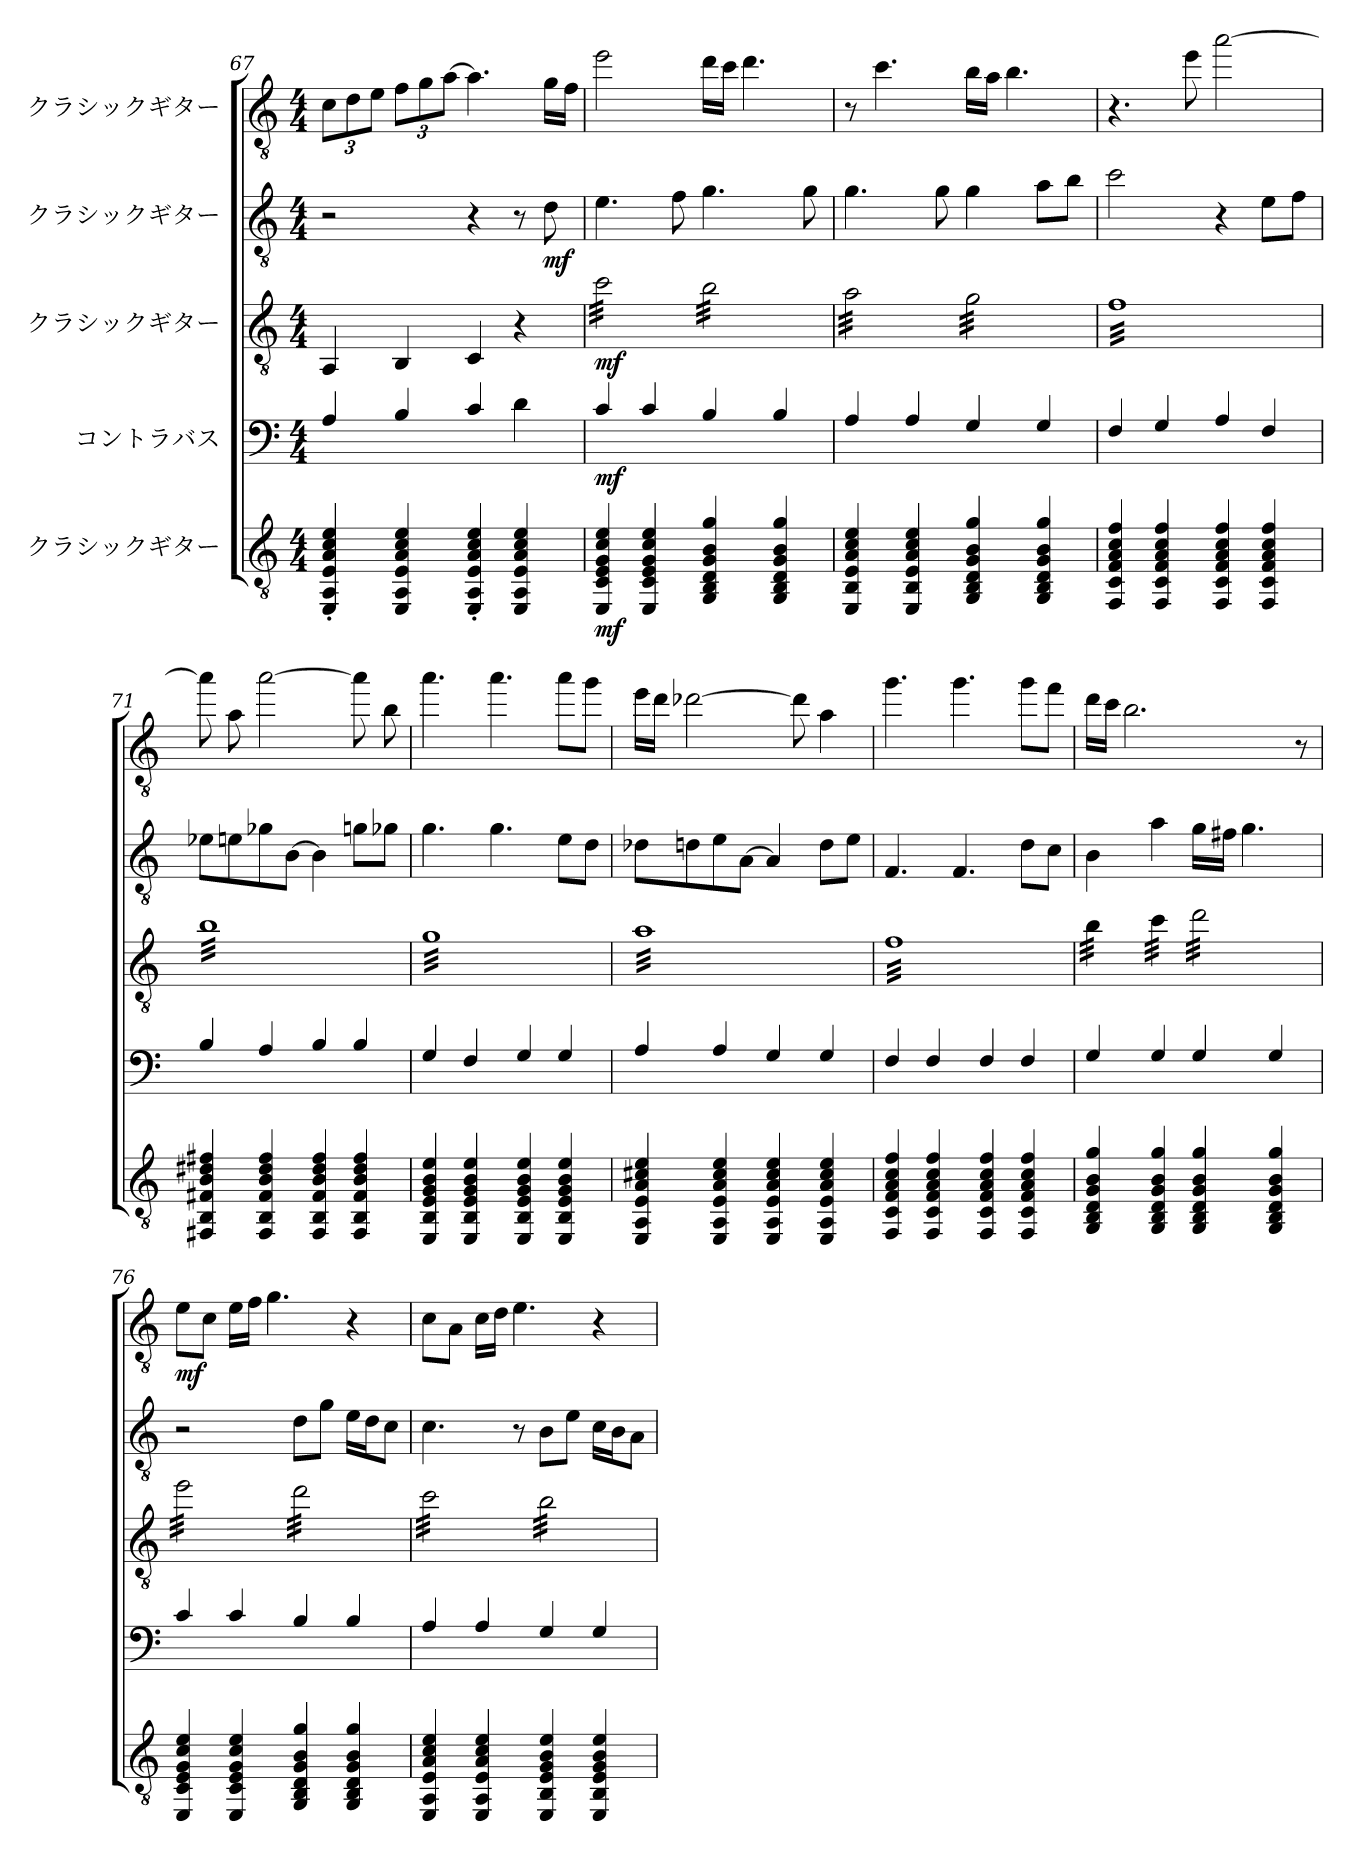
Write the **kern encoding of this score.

**kern	**dynam	**kern	**dynam	**kern	**dynam	**kern	**dynam	**kern	**dynam
*part5	*part5	*part4	*part4	*part3	*part3	*part2	*part2	*part1	*part1
*staff5	*staff5	*staff4	*staff4	*staff3	*staff3	*staff2	*staff2	*staff1	*staff1
*I"クラシックギター	*	*I"コントラバス	*	*I"クラシックギター	*	*I"クラシックギター	*	*I"クラシックギター	*
!!LO:LB:g=z
*clefGv2	*	*clefF4	*	*clefGv2	*	*clefGv2	*	*clefGv2	*
*	*	*ITrd7c12	*	*	*	*	*	*	*
*k[]	*	*k[]	*	*k[]	*	*k[]	*	*k[]	*
*M4/4	*	*M4/4	*	*M4/4	*	*M4/4	*	*M4/4	*
*	*	*	*	*	*	*	*	*Xbrackettup	*
=67	=67	=67	=67	=67	=67	=67	=67	=67	=67
4EE/' 4AA/' 4E/' 4A/' 4c/' 4e/'	.	4AA/	.	4AA/	.	2r	.	12c\L	.
.	.	.	.	.	.	.	.	12d\	.
.	.	.	.	.	.	.	.	12e\J	.
4EE/ 4AA/ 4E/ 4A/ 4c/ 4e/	.	4BB/	.	4BB/	.	.	.	12f\L	.
.	.	.	.	.	.	.	.	12g\	.
.	.	.	.	.	.	.	.	[12a\J	.
4EE/' 4AA/' 4E/' 4A/' 4c/' 4e/'	.	4C/	.	4C/	.	4r	.	4.a\]	.
4EE/ 4AA/ 4E/ 4A/ 4c/ 4e/	.	4D\	.	4r	.	8r	.	.	.
!	!	!	!	!	!	!	!LO:DY:b	!	!
.	.	.	.	.	.	8d\	mf	16g\LL	.
.	.	.	.	.	.	.	.	16f\JJ	.
=68	=68	=68	=68	=68	=68	=68	=68	=68	=68
!	!LO:DY:b	!	!LO:DY:b	!	!LO:DY:b	!	!	!	!
*	*	*	*	*tremolo	*	*	*	*	*
4EE/ 4C/ 4E/ 4G/ 4c/ 4e/	mf	4C/	mf	32cc\LLL	mf	4.e\	.	2ee\	.
.	.	.	.	32cc\	.	.	.	.	.
.	.	.	.	32cc\	.	.	.	.	.
.	.	.	.	32cc\	.	.	.	.	.
.	.	.	.	32cc\	.	.	.	.	.
.	.	.	.	32cc\	.	.	.	.	.
.	.	.	.	32cc\	.	.	.	.	.
.	.	.	.	32cc\	.	.	.	.	.
4EE/ 4C/ 4E/ 4G/ 4c/ 4e/	.	4C/	.	32cc\	.	.	.	.	.
.	.	.	.	32cc\	.	.	.	.	.
.	.	.	.	32cc\	.	.	.	.	.
.	.	.	.	32cc\	.	.	.	.	.
.	.	.	.	32cc\	.	8f\	.	.	.
.	.	.	.	32cc\	.	.	.	.	.
.	.	.	.	32cc\	.	.	.	.	.
.	.	.	.	32cc\JJJ	.	.	.	.	.
4GG/ 4BB/ 4D/ 4G/ 4B/ 4g/	.	4BB/	.	32b\LLL	.	4.g\	.	16dd\LL	.
.	.	.	.	32b\	.	.	.	.	.
.	.	.	.	32b\	.	.	.	16cc\JJ	.
.	.	.	.	32b\	.	.	.	.	.
.	.	.	.	32b\	.	.	.	4.dd\	.
.	.	.	.	32b\	.	.	.	.	.
.	.	.	.	32b\	.	.	.	.	.
.	.	.	.	32b\	.	.	.	.	.
4GG/ 4BB/ 4D/ 4G/ 4B/ 4g/	.	4BB/	.	32b\	.	.	.	.	.
.	.	.	.	32b\	.	.	.	.	.
.	.	.	.	32b\	.	.	.	.	.
.	.	.	.	32b\	.	.	.	.	.
.	.	.	.	32b\	.	8g\	.	.	.
.	.	.	.	32b\	.	.	.	.	.
.	.	.	.	32b\	.	.	.	.	.
.	.	.	.	32b\JJJ	.	.	.	.	.
=69	=69	=69	=69	=69	=69	=69	=69	=69	=69
4EE/ 4BB/ 4E/ 4A/ 4c/ 4e/	.	4AA/	.	32a\LLL	.	4.g\	.	8r	.
.	.	.	.	32a\	.	.	.	.	.
.	.	.	.	32a\	.	.	.	.	.
.	.	.	.	32a\	.	.	.	.	.
.	.	.	.	32a\	.	.	.	4.cc\	.
.	.	.	.	32a\	.	.	.	.	.
.	.	.	.	32a\	.	.	.	.	.
.	.	.	.	32a\	.	.	.	.	.
4EE/ 4BB/ 4E/ 4A/ 4c/ 4e/	.	4AA/	.	32a\	.	.	.	.	.
.	.	.	.	32a\	.	.	.	.	.
.	.	.	.	32a\	.	.	.	.	.
.	.	.	.	32a\	.	.	.	.	.
.	.	.	.	32a\	.	8g\	.	.	.
.	.	.	.	32a\	.	.	.	.	.
.	.	.	.	32a\	.	.	.	.	.
.	.	.	.	32a\JJJ	.	.	.	.	.
4GG/ 4BB/ 4D/ 4G/ 4B/ 4g/	.	4GG/	.	32g\LLL	.	4g\	.	16b\LL	.
.	.	.	.	32g\	.	.	.	.	.
.	.	.	.	32g\	.	.	.	16a\JJ	.
.	.	.	.	32g\	.	.	.	.	.
.	.	.	.	32g\	.	.	.	4.b\	.
.	.	.	.	32g\	.	.	.	.	.
.	.	.	.	32g\	.	.	.	.	.
.	.	.	.	32g\	.	.	.	.	.
4GG/ 4BB/ 4D/ 4G/ 4B/ 4g/	.	4GG/	.	32g\	.	8a\L	.	.	.
.	.	.	.	32g\	.	.	.	.	.
.	.	.	.	32g\	.	.	.	.	.
.	.	.	.	32g\	.	.	.	.	.
.	.	.	.	32g\	.	8b\J	.	.	.
.	.	.	.	32g\	.	.	.	.	.
.	.	.	.	32g\	.	.	.	.	.
.	.	.	.	32g\JJJ	.	.	.	.	.
=70	=70	=70	=70	=70	=70	=70	=70	=70	=70
4FF/ 4C/ 4F/ 4A/ 4c/ 4f/	.	4FF/	.	32fLLL	.	2cc\	.	4.r	.
.	.	.	.	32f	.	.	.	.	.
.	.	.	.	32f	.	.	.	.	.
.	.	.	.	32f	.	.	.	.	.
.	.	.	.	32f	.	.	.	.	.
.	.	.	.	32f	.	.	.	.	.
.	.	.	.	32f	.	.	.	.	.
.	.	.	.	32f	.	.	.	.	.
4FF/ 4C/ 4F/ 4A/ 4c/ 4f/	.	4GG/	.	32f	.	.	.	.	.
.	.	.	.	32f	.	.	.	.	.
.	.	.	.	32f	.	.	.	.	.
.	.	.	.	32f	.	.	.	.	.
.	.	.	.	32f	.	.	.	8ee\	.
.	.	.	.	32f	.	.	.	.	.
.	.	.	.	32f	.	.	.	.	.
.	.	.	.	32f	.	.	.	.	.
4FF/ 4C/ 4F/ 4A/ 4c/ 4f/	.	4AA/	.	32f	.	4r	.	[2aa\	.
.	.	.	.	32f	.	.	.	.	.
.	.	.	.	32f	.	.	.	.	.
.	.	.	.	32f	.	.	.	.	.
.	.	.	.	32f	.	.	.	.	.
.	.	.	.	32f	.	.	.	.	.
.	.	.	.	32f	.	.	.	.	.
.	.	.	.	32f	.	.	.	.	.
4FF/ 4C/ 4F/ 4A/ 4c/ 4f/	.	4FF/	.	32f	.	8e\L	.	.	.
.	.	.	.	32f	.	.	.	.	.
.	.	.	.	32f	.	.	.	.	.
.	.	.	.	32f	.	.	.	.	.
.	.	.	.	32f	.	8f\J	.	.	.
.	.	.	.	32f	.	.	.	.	.
.	.	.	.	32f	.	.	.	.	.
.	.	.	.	32fJJJ	.	.	.	.	.
=71	=71	=71	=71	=71	=71	=71	=71	=71	=71
4FF#X/ 4BB/ 4F#X/ 4B/ 4d#X/ 4f#X/	.	4BB/	.	32bLLL	.	8e-X\L	.	8aa\]	.
.	.	.	.	32b	.	.	.	.	.
.	.	.	.	32b	.	.	.	.	.
.	.	.	.	32b	.	.	.	.	.
.	.	.	.	32b	.	8en\	.	8a\	.
.	.	.	.	32b	.	.	.	.	.
.	.	.	.	32b	.	.	.	.	.
.	.	.	.	32b	.	.	.	.	.
4FF#/ 4BB/ 4F#/ 4B/ 4d#/ 4f#/	.	4AA/	.	32b	.	8g-X\	.	[2aa\	.
.	.	.	.	32b	.	.	.	.	.
.	.	.	.	32b	.	.	.	.	.
.	.	.	.	32b	.	.	.	.	.
.	.	.	.	32b	.	[8B\J	.	.	.
.	.	.	.	32b	.	.	.	.	.
.	.	.	.	32b	.	.	.	.	.
.	.	.	.	32b	.	.	.	.	.
4FF#/ 4BB/ 4F#/ 4B/ 4d#/ 4f#/	.	4BB/	.	32b	.	4B\]	.	.	.
.	.	.	.	32b	.	.	.	.	.
.	.	.	.	32b	.	.	.	.	.
.	.	.	.	32b	.	.	.	.	.
.	.	.	.	32b	.	.	.	.	.
.	.	.	.	32b	.	.	.	.	.
.	.	.	.	32b	.	.	.	.	.
.	.	.	.	32b	.	.	.	.	.
4FF#/ 4BB/ 4F#/ 4B/ 4d#/ 4f#/	.	4BB/	.	32b	.	8gn\L	.	8aa\]	.
.	.	.	.	32b	.	.	.	.	.
.	.	.	.	32b	.	.	.	.	.
.	.	.	.	32b	.	.	.	.	.
.	.	.	.	32b	.	8g-X\J	.	8b\	.
.	.	.	.	32b	.	.	.	.	.
.	.	.	.	32b	.	.	.	.	.
.	.	.	.	32bJJJ	.	.	.	.	.
!!LO:PB:g=z
=72	=72	=72	=72	=72	=72	=72	=72	=72	=72
4EE/ 4BB/ 4E/ 4G/ 4B/ 4e/	.	4GG/	.	32gLLL	.	4.g\	.	4.aa\	.
.	.	.	.	32g	.	.	.	.	.
.	.	.	.	32g	.	.	.	.	.
.	.	.	.	32g	.	.	.	.	.
.	.	.	.	32g	.	.	.	.	.
.	.	.	.	32g	.	.	.	.	.
.	.	.	.	32g	.	.	.	.	.
.	.	.	.	32g	.	.	.	.	.
4EE/ 4BB/ 4E/ 4G/ 4B/ 4e/	.	4FF/	.	32g	.	.	.	.	.
.	.	.	.	32g	.	.	.	.	.
.	.	.	.	32g	.	.	.	.	.
.	.	.	.	32g	.	.	.	.	.
.	.	.	.	32g	.	4.g\	.	4.aa\	.
.	.	.	.	32g	.	.	.	.	.
.	.	.	.	32g	.	.	.	.	.
.	.	.	.	32g	.	.	.	.	.
4EE/ 4BB/ 4E/ 4G/ 4B/ 4e/	.	4GG/	.	32g	.	.	.	.	.
.	.	.	.	32g	.	.	.	.	.
.	.	.	.	32g	.	.	.	.	.
.	.	.	.	32g	.	.	.	.	.
.	.	.	.	32g	.	.	.	.	.
.	.	.	.	32g	.	.	.	.	.
.	.	.	.	32g	.	.	.	.	.
.	.	.	.	32g	.	.	.	.	.
4EE/ 4BB/ 4E/ 4G/ 4B/ 4e/	.	4GG/	.	32g	.	8e\L	.	8aa\L	.
.	.	.	.	32g	.	.	.	.	.
.	.	.	.	32g	.	.	.	.	.
.	.	.	.	32g	.	.	.	.	.
.	.	.	.	32g	.	8d\J	.	8gg\J	.
.	.	.	.	32g	.	.	.	.	.
.	.	.	.	32g	.	.	.	.	.
.	.	.	.	32gJJJ	.	.	.	.	.
=73	=73	=73	=73	=73	=73	=73	=73	=73	=73
4EE/ 4AA/ 4E/ 4A/ 4c#X/ 4e/	.	4AA/	.	32aLLL	.	8d-X\L	.	16ee\LL	.
.	.	.	.	32a	.	.	.	.	.
.	.	.	.	32a	.	.	.	16dd\JJ	.
.	.	.	.	32a	.	.	.	.	.
.	.	.	.	32a	.	8dn\	.	[2dd-X\	.
.	.	.	.	32a	.	.	.	.	.
.	.	.	.	32a	.	.	.	.	.
.	.	.	.	32a	.	.	.	.	.
4EE/ 4AA/ 4E/ 4A/ 4c#/ 4e/	.	4AA/	.	32a	.	8e\	.	.	.
.	.	.	.	32a	.	.	.	.	.
.	.	.	.	32a	.	.	.	.	.
.	.	.	.	32a	.	.	.	.	.
.	.	.	.	32a	.	[8A\J	.	.	.
.	.	.	.	32a	.	.	.	.	.
.	.	.	.	32a	.	.	.	.	.
.	.	.	.	32a	.	.	.	.	.
4EE/ 4AA/ 4E/ 4A/ 4c#/ 4e/	.	4GG/	.	32a	.	4A/]	.	.	.
.	.	.	.	32a	.	.	.	.	.
.	.	.	.	32a	.	.	.	.	.
.	.	.	.	32a	.	.	.	.	.
.	.	.	.	32a	.	.	.	8dd-\]	.
.	.	.	.	32a	.	.	.	.	.
.	.	.	.	32a	.	.	.	.	.
.	.	.	.	32a	.	.	.	.	.
4EE/ 4AA/ 4E/ 4A/ 4c#/ 4e/	.	4GG/	.	32a	.	8d\L	.	4a\	.
.	.	.	.	32a	.	.	.	.	.
.	.	.	.	32a	.	.	.	.	.
.	.	.	.	32a	.	.	.	.	.
.	.	.	.	32a	.	8e\J	.	.	.
.	.	.	.	32a	.	.	.	.	.
.	.	.	.	32a	.	.	.	.	.
.	.	.	.	32aJJJ	.	.	.	.	.
=74	=74	=74	=74	=74	=74	=74	=74	=74	=74
4FF/ 4C/ 4F/ 4A/ 4c/ 4f/	.	4FF/	.	32fLLL	.	4.F/	.	4.gg\	.
.	.	.	.	32f	.	.	.	.	.
.	.	.	.	32f	.	.	.	.	.
.	.	.	.	32f	.	.	.	.	.
.	.	.	.	32f	.	.	.	.	.
.	.	.	.	32f	.	.	.	.	.
.	.	.	.	32f	.	.	.	.	.
.	.	.	.	32f	.	.	.	.	.
4FF/ 4C/ 4F/ 4A/ 4c/ 4f/	.	4FF/	.	32f	.	.	.	.	.
.	.	.	.	32f	.	.	.	.	.
.	.	.	.	32f	.	.	.	.	.
.	.	.	.	32f	.	.	.	.	.
.	.	.	.	32f	.	4.F/	.	4.gg\	.
.	.	.	.	32f	.	.	.	.	.
.	.	.	.	32f	.	.	.	.	.
.	.	.	.	32f	.	.	.	.	.
4FF/ 4C/ 4F/ 4A/ 4c/ 4f/	.	4FF/	.	32f	.	.	.	.	.
.	.	.	.	32f	.	.	.	.	.
.	.	.	.	32f	.	.	.	.	.
.	.	.	.	32f	.	.	.	.	.
.	.	.	.	32f	.	.	.	.	.
.	.	.	.	32f	.	.	.	.	.
.	.	.	.	32f	.	.	.	.	.
.	.	.	.	32f	.	.	.	.	.
4FF/ 4C/ 4F/ 4A/ 4c/ 4f/	.	4FF/	.	32f	.	8d\L	.	8gg\L	.
.	.	.	.	32f	.	.	.	.	.
.	.	.	.	32f	.	.	.	.	.
.	.	.	.	32f	.	.	.	.	.
.	.	.	.	32f	.	8c\J	.	8ff\J	.
.	.	.	.	32f	.	.	.	.	.
.	.	.	.	32f	.	.	.	.	.
.	.	.	.	32fJJJ	.	.	.	.	.
=75	=75	=75	=75	=75	=75	=75	=75	=75	=75
4GG/ 4BB/ 4D/ 4G/ 4B/ 4g/	.	4GG/	.	32b\LLL	.	4B\	.	16dd\LL	.
.	.	.	.	32b\	.	.	.	.	.
.	.	.	.	32b\	.	.	.	16cc\JJ	.
.	.	.	.	32b\	.	.	.	.	.
.	.	.	.	32b\	.	.	.	2.b\	.
.	.	.	.	32b\	.	.	.	.	.
.	.	.	.	32b\	.	.	.	.	.
.	.	.	.	32b\JJJ	.	.	.	.	.
4GG/ 4BB/ 4D/ 4G/ 4B/ 4g/	.	4GG/	.	32cc\LLL	.	4a\	.	.	.
.	.	.	.	32cc\	.	.	.	.	.
.	.	.	.	32cc\	.	.	.	.	.
.	.	.	.	32cc\	.	.	.	.	.
.	.	.	.	32cc\	.	.	.	.	.
.	.	.	.	32cc\	.	.	.	.	.
.	.	.	.	32cc\	.	.	.	.	.
.	.	.	.	32cc\JJJ	.	.	.	.	.
4GG/ 4BB/ 4D/ 4G/ 4B/ 4g/	.	4GG/	.	32dd\LLL	.	16g\LL	.	.	.
.	.	.	.	32dd\	.	.	.	.	.
.	.	.	.	32dd\	.	16f#X\JJ	.	.	.
.	.	.	.	32dd\	.	.	.	.	.
.	.	.	.	32dd\	.	4.g\	.	.	.
.	.	.	.	32dd\	.	.	.	.	.
.	.	.	.	32dd\	.	.	.	.	.
.	.	.	.	32dd\	.	.	.	.	.
4GG/ 4BB/ 4D/ 4G/ 4B/ 4g/	.	4GG/	.	32dd\	.	.	.	.	.
.	.	.	.	32dd\	.	.	.	.	.
.	.	.	.	32dd\	.	.	.	.	.
.	.	.	.	32dd\	.	.	.	.	.
.	.	.	.	32dd\	.	.	.	8r	.
.	.	.	.	32dd\	.	.	.	.	.
.	.	.	.	32dd\	.	.	.	.	.
.	.	.	.	32dd\JJJ	.	.	.	.	.
=76	=76	=76	=76	=76	=76	=76	=76	=76	=76
!	!	!	!	!	!	!	!	!	!LO:DY:b
4EE/ 4C/ 4E/ 4G/ 4c/ 4e/	.	4C/	.	32ee\LLL	.	2r	.	8e\L	mf
.	.	.	.	32ee\	.	.	.	.	.
.	.	.	.	32ee\	.	.	.	.	.
.	.	.	.	32ee\	.	.	.	.	.
.	.	.	.	32ee\	.	.	.	8c\J	.
.	.	.	.	32ee\	.	.	.	.	.
.	.	.	.	32ee\	.	.	.	.	.
.	.	.	.	32ee\	.	.	.	.	.
4EE/ 4C/ 4E/ 4G/ 4c/ 4e/	.	4C/	.	32ee\	.	.	.	16e\LL	.
.	.	.	.	32ee\	.	.	.	.	.
.	.	.	.	32ee\	.	.	.	16f\JJ	.
.	.	.	.	32ee\	.	.	.	.	.
.	.	.	.	32ee\	.	.	.	4.g\	.
.	.	.	.	32ee\	.	.	.	.	.
.	.	.	.	32ee\	.	.	.	.	.
.	.	.	.	32ee\JJJ	.	.	.	.	.
4GG/ 4BB/ 4D/ 4G/ 4B/ 4g/	.	4BB/	.	32dd\LLL	.	8d\L	.	.	.
.	.	.	.	32dd\	.	.	.	.	.
.	.	.	.	32dd\	.	.	.	.	.
.	.	.	.	32dd\	.	.	.	.	.
.	.	.	.	32dd\	.	8g\J	.	.	.
.	.	.	.	32dd\	.	.	.	.	.
.	.	.	.	32dd\	.	.	.	.	.
.	.	.	.	32dd\	.	.	.	.	.
4GG/ 4BB/ 4D/ 4G/ 4B/ 4g/	.	4BB/	.	32dd\	.	16e\LL	.	4r	.
.	.	.	.	32dd\	.	.	.	.	.
.	.	.	.	32dd\	.	16d\J	.	.	.
.	.	.	.	32dd\	.	.	.	.	.
.	.	.	.	32dd\	.	8c\J	.	.	.
.	.	.	.	32dd\	.	.	.	.	.
.	.	.	.	32dd\	.	.	.	.	.
.	.	.	.	32dd\JJJ	.	.	.	.	.
!!LO:LB:g=z
=77	=77	=77	=77	=77	=77	=77	=77	=77	=77
4EE/ 4AA/ 4E/ 4A/ 4c/ 4e/	.	4AA/	.	32cc\LLL	.	4.c\	.	8c\L	.
.	.	.	.	32cc\	.	.	.	.	.
.	.	.	.	32cc\	.	.	.	.	.
.	.	.	.	32cc\	.	.	.	.	.
.	.	.	.	32cc\	.	.	.	8A\J	.
.	.	.	.	32cc\	.	.	.	.	.
.	.	.	.	32cc\	.	.	.	.	.
.	.	.	.	32cc\	.	.	.	.	.
4EE/ 4AA/ 4E/ 4A/ 4c/ 4e/	.	4AA/	.	32cc\	.	.	.	16c\LL	.
.	.	.	.	32cc\	.	.	.	.	.
.	.	.	.	32cc\	.	.	.	16d\JJ	.
.	.	.	.	32cc\	.	.	.	.	.
.	.	.	.	32cc\	.	8r	.	4.e\	.
.	.	.	.	32cc\	.	.	.	.	.
.	.	.	.	32cc\	.	.	.	.	.
.	.	.	.	32cc\JJJ	.	.	.	.	.
4EE/ 4BB/ 4E/ 4G/ 4B/ 4e/	.	4GG/	.	32b\LLL	.	8B\L	.	.	.
.	.	.	.	32b\	.	.	.	.	.
.	.	.	.	32b\	.	.	.	.	.
.	.	.	.	32b\	.	.	.	.	.
.	.	.	.	32b\	.	8e\J	.	.	.
.	.	.	.	32b\	.	.	.	.	.
.	.	.	.	32b\	.	.	.	.	.
.	.	.	.	32b\	.	.	.	.	.
4EE/ 4BB/ 4E/ 4G/ 4B/ 4e/	.	4GG/	.	32b\	.	16c\LL	.	4r	.
.	.	.	.	32b\	.	.	.	.	.
.	.	.	.	32b\	.	16B\J	.	.	.
.	.	.	.	32b\	.	.	.	.	.
.	.	.	.	32b\	.	8A\J	.	.	.
.	.	.	.	32b\	.	.	.	.	.
.	.	.	.	32b\	.	.	.	.	.
.	.	.	.	32b\JJJ	.	.	.	.	.
*	*	*	*	*Xtremolo	*	*	*	*	*
=	=	=	=	=	=	=	=	=	=
*-	*-	*-	*-	*-	*-	*-	*-	*-	*-
